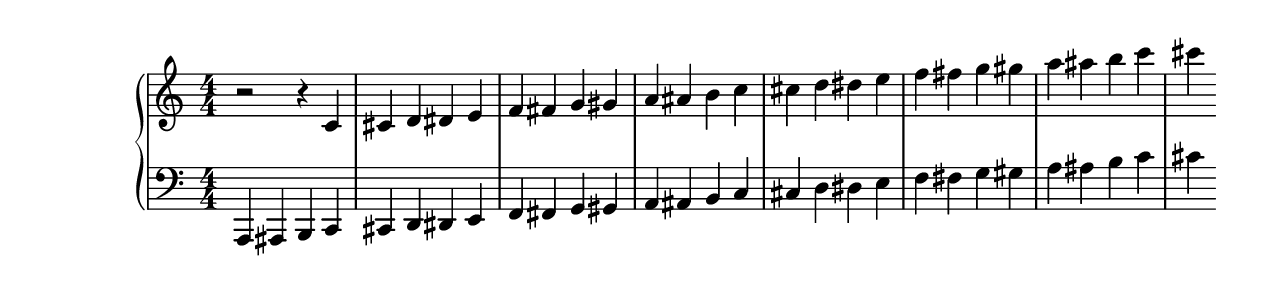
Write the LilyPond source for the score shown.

\include "event-listener.ly"
\paper {
  #(set-paper-size "letter")
}
\score {
  \new GrandStaff <<
    \new Staff {
      \numericTimeSignature
      \time 4/4
      \clef treble
      r2        r4  c'   cis'   d'  dis'  e'   f'  fis'   g'  gis'
      a'  ais'  b'  c''  cis''  d'' dis'' e''  f'' fis''  g'' gis''
      a'' ais'' b'' c''' cis'''
    }
    \new Staff {
      \numericTimeSignature
      \time 4/4
      \clef bass
      a,,  ais,,  b,,  c,  cis,  d, dis, e,  f, fis,  g, gis,
      a,   ais,   b,   c   cis   d  dis  e   f  fis   g  gis
      a    ais    b    c'  cis'
    }
  >>
  \layout { }
  \midi { }
  \version "2.18.2"
}
